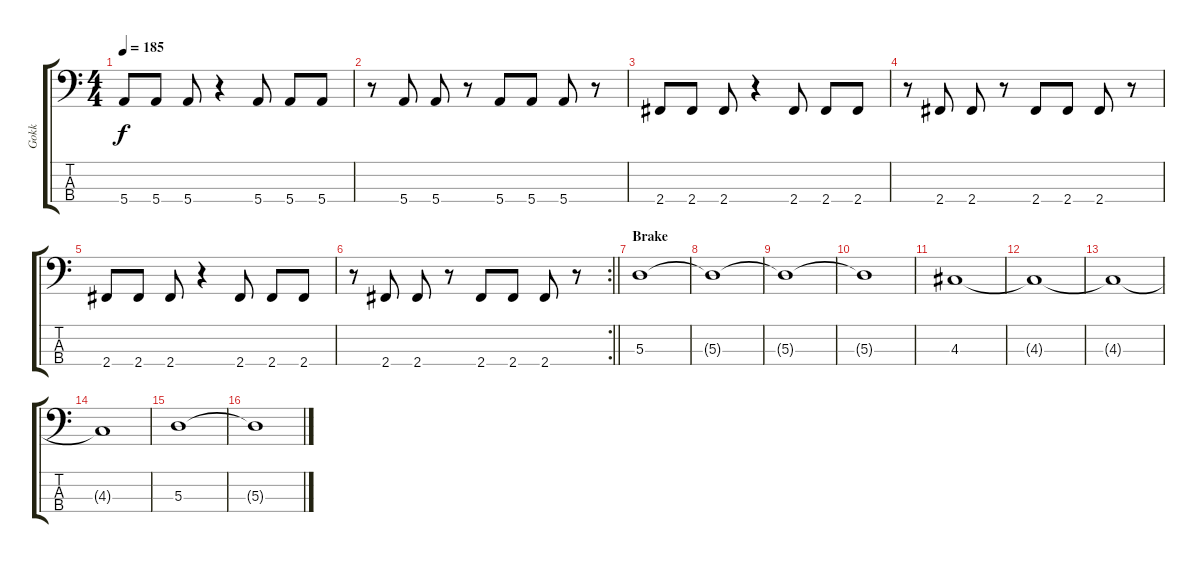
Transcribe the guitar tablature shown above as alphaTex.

\track ("Gokk" "Gokk") {instrument electricbassfinger}
\staff {score tabs}
\tuning (G2 D2 A1 E1) {hide}
\ts (4 4)
\tempo 185
\clef f4
\ks c
5.4.8{dy f} 5.4.8 5.4.8 r.4 5.4.8 5.4.8 5.4.8 |
r.8 5.4.8 5.4.8 r.8 5.4.8 5.4.8 5.4.8 r.8 |
2.4.8 2.4.8 2.4.8 r.4 2.4.8 2.4.8 2.4.8 |
r.8 2.4.8 2.4.8 r.8 2.4.8 2.4.8 2.4.8 r.8 |
2.4.8 2.4.8 2.4.8 r.4 2.4.8 2.4.8 2.4.8 |
\rc 2
\barLineRight lightlight
r.8 2.4.8 2.4.8 r.8 2.4.8 2.4.8 2.4.8 r.8 |
\section ("" "Brake")
5.3.1 |
5.3{t}.1 |
5.3{t}.1 |
5.3{t}.1 |
4.3.1 |
4.3{t}.1 |
4.3{t}.1 |
4.3{t}.1 |
5.3.1 |
5.3{t}.1
